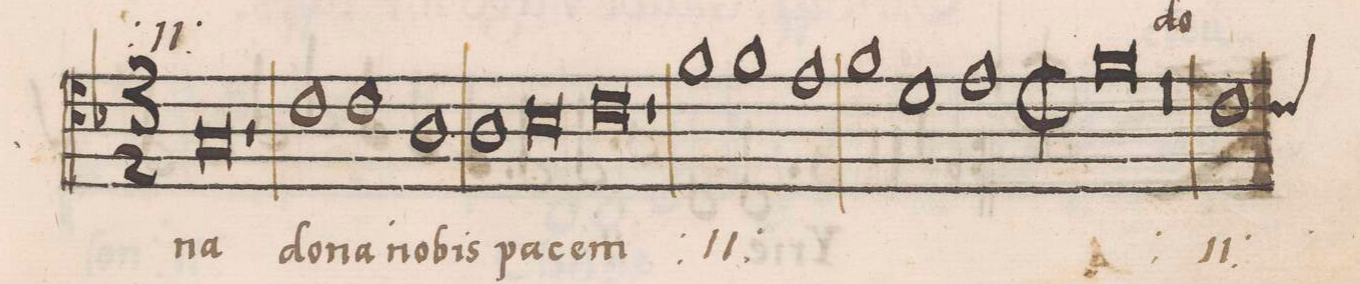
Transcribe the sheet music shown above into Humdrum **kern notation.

**kern	**text
*I"CANTVS	*
*clefC4	*
*k[b-]	*
*met(C|)	*
*M2/1	*
*M3/1	*
0G	-na
1r	.
=86-	=86-
1c	do-
1c	-na
1A	no-
=87-	=87-
1A	-bis
0B-	pa-
=88-	=88-
0c	-cem
1r	.
=89-	=89-
*	*ij
1f	do-
1f	-na
1e	no-
=90-	=90-
1f	-bis
1d	pa-
1e	.
=91-	=91-
*M2/1	*
*met(C|)	*
0f	-cem
=92-	=92-
0r	.
=93-	=93-
*custos:c	*
1c	do-
*-	*-
